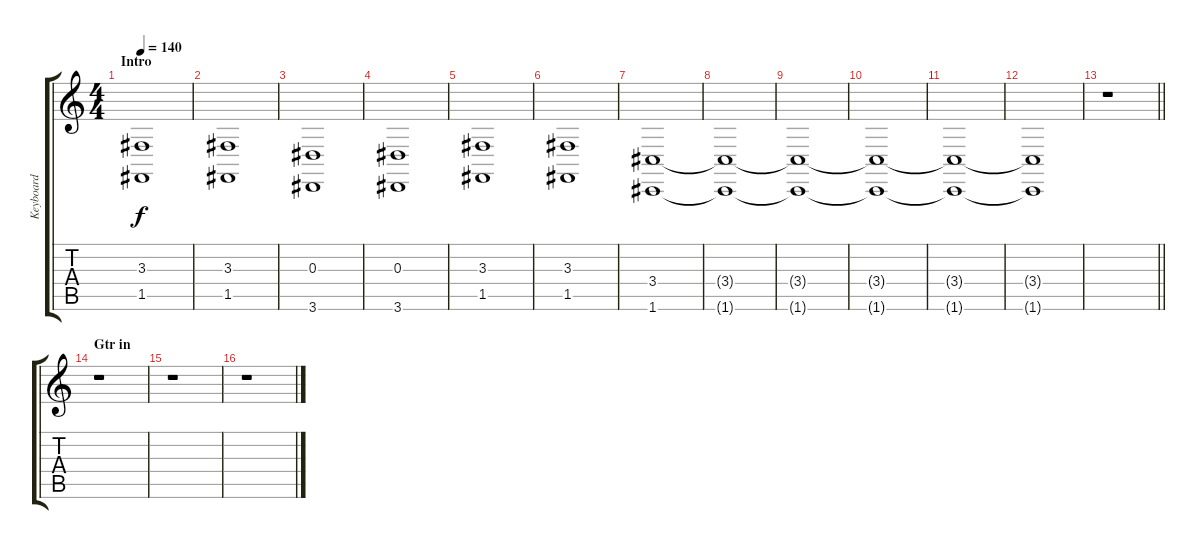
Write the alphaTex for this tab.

\track ("Keyboard" "Keyboard") {instrument rockorgan}
\staff {score tabs}
\tuning (C4 G3 Eb3 Bb2 F2 C2) {hide}
\ts (4 4)
\section ("" "Intro")
\tempo 140
\clef g2
\ks c
(3.3 1.5).1{dy f instrument rockorgan} |
(3.3 1.5).1 |
(0.3 3.6).1 |
(0.3 3.6).1 |
(3.3 1.5).1 |
(3.3 1.5).1 |
(3.4 1.6).1 |
(3.4{t} 1.6{t}).1{volume 13} |
(3.4{t} 1.6{t}).1{volume 10} |
(3.4{t} 1.6{t}).1{volume 7} |
(3.4{t} 1.6{t}).1{volume 4} |
(3.4{t} 1.6{t}).1{volume 1} |
\barLineRight lightlight
r.1 |
\section ("" "Gtr in")
r.1 |
r.1 |
r.1
